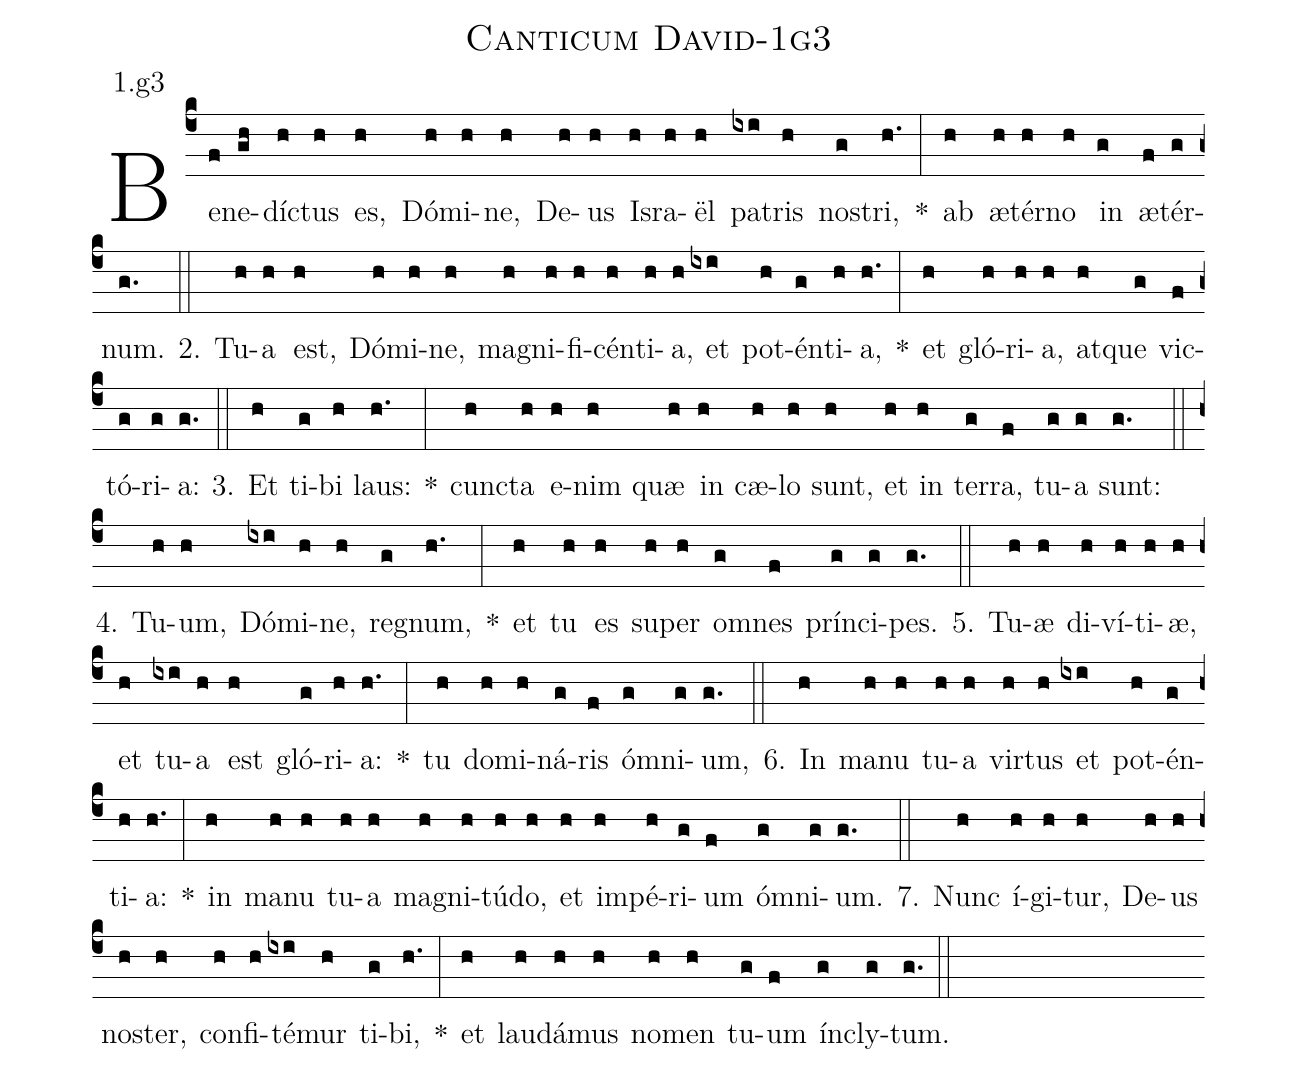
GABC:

name: Canticum David-1g3;
annotation: 1.g3;
%%
(c4)Be(f)ne(gh)díc(h)tus(h) es,(h) Dó(h)mi(h)ne,(h) De(h)us(h) Is(h)ra(h)ël(h) pa(ixi)tris(h) nos(g)tri,(h.) *(:) ab(h) æ(h)tér(h)no(h) in(g) æ(f)tér(g)num.(g.) (::)
2. Tu(h)a(h) est,(h) Dó(h)mi(h)ne,(h) ma(h)gni(h)fi(h)cén(h)ti(h)a,(h) et(ixi) pot(h)én(g)ti(h)a,(h.) *(:) et(h) gló(h)ri(h)a,(h) at(h)que(g) vic(f)tó(g)ri(g)a:(g.) (::)
3. Et(h) ti(g)bi(h) laus:(h.) *(:) cunc(h)ta(h) e(h)nim(h) quæ(h) in(h) cæ(h)lo(h) sunt,(h) et(h) in(h) ter(g)ra,(f) tu(g)a(g) sunt:(g.) (::)
4. Tu(h)um,(h) Dó(ixi)mi(h)ne,(h) re(g)gnum,(h.) *(:) et(h) tu(h) es(h) su(h)per(h) om(g)nes(f) prín(g)ci(g)pes.(g.) (::)
5. Tu(h)æ(h) di(h)ví(h)ti(h)æ,(h) et(h) tu(ixi)a(h) est(h) gló(g)ri(h)a:(h.) *(:) tu(h) do(h)mi(h)ná(g)ris(f) óm(g)ni(g)um,(g.) (::)
6. In(h) ma(h)nu(h) tu(h)a(h) vir(h)tus(h) et(ixi) pot(h)én(g)ti(h)a:(h.) *(:) in(h) ma(h)nu(h) tu(h)a(h) ma(h)gni(h)tú(h)do,(h) et(h) im(h)pé(h)ri(g)um(f) óm(g)ni(g)um.(g.) (::)
7. Nunc(h) í(h)gi(h)tur,(h) De(h)us(h) nos(h)ter,(h) con(h)fi(h)té(ixi)mur(h) ti(g)bi,(h.) *(:) et(h) lau(h)dá(h)mus(h) no(h)men(h) tu(g)um(f) ín(g)cly(g)tum.(g.) (::)
